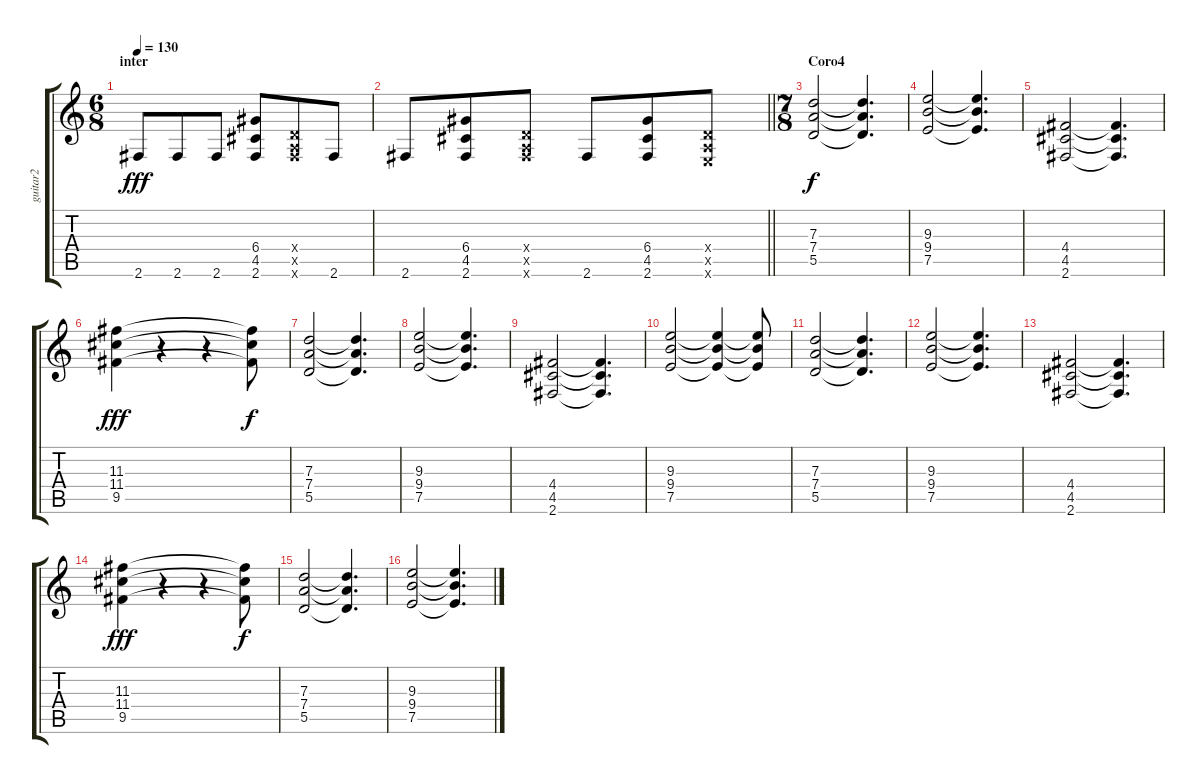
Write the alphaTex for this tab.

\track ("guitar2" "guitar2") {instrument distortionguitar}
\staff {score tabs}
\tuning (E4 B3 G3 D3 A2 E2) {hide}
\ts (6 8)
\section ("" "inter")
\tempo 130
\clef g2
\ks c
2.6.8{dy fff} 2.6.8 2.6.8 (6.4 4.5 2.6).8 (0.4{x} 0.5{x} 2.6{x}).8 2.6.8 |
\barLineRight lightlight
2.6.8 (6.4 4.5 2.6).8 (0.4{x} 0.5{x} 2.6{x}).8 2.6.8 (6.4 4.5 2.6).8 (0.4{x} 0.5{x} 0.6{x}).8 |
\ts (7 8)
\section ("" "Coro4")
(7.3 7.4 5.5).2{dy f} (7.3{t} 7.4{t} 5.5{t}).4{d} |
(9.3 9.4 7.5).2 (9.3{t} 9.4{t} 7.5{t}).4{d} |
(4.4 4.5 2.6).2 (4.4{t} 4.5{t} 2.6{t}).4{d} |
(11.3 11.4 9.5).4{dy fff} r.4 r.4 (11.3{t} 11.4{t} 9.5{t}).8{dy f} |
(7.3 7.4 5.5).2 (7.3{t} 7.4{t} 5.5{t}).4{d} |
(9.3 9.4 7.5).2 (9.3{t} 9.4{t} 7.5{t}).4{d} |
(4.4 4.5 2.6).2 (4.4{t} 4.5{t} 2.6{t}).4{d} |
(9.3 9.4 7.5).2 (9.3{t} 9.4{t} 7.5{t}).4 (9.3{t} 9.4{t} 7.5{t}).8 |
(7.3 7.4 5.5).2 (7.3{t} 7.4{t} 5.5{t}).4{d} |
(9.3 9.4 7.5).2 (9.3{t} 9.4{t} 7.5{t}).4{d} |
(4.4 4.5 2.6).2 (4.4{t} 4.5{t} 2.6{t}).4{d} |
(11.3 11.4 9.5).4{dy fff} r.4 r.4 (11.3{t} 11.4{t} 9.5{t}).8{dy f} |
(7.3 7.4 5.5).2 (7.3{t} 7.4{t} 5.5{t}).4{d} |
(9.3 9.4 7.5).2 (9.3{t} 9.4{t} 7.5{t}).4{d}
